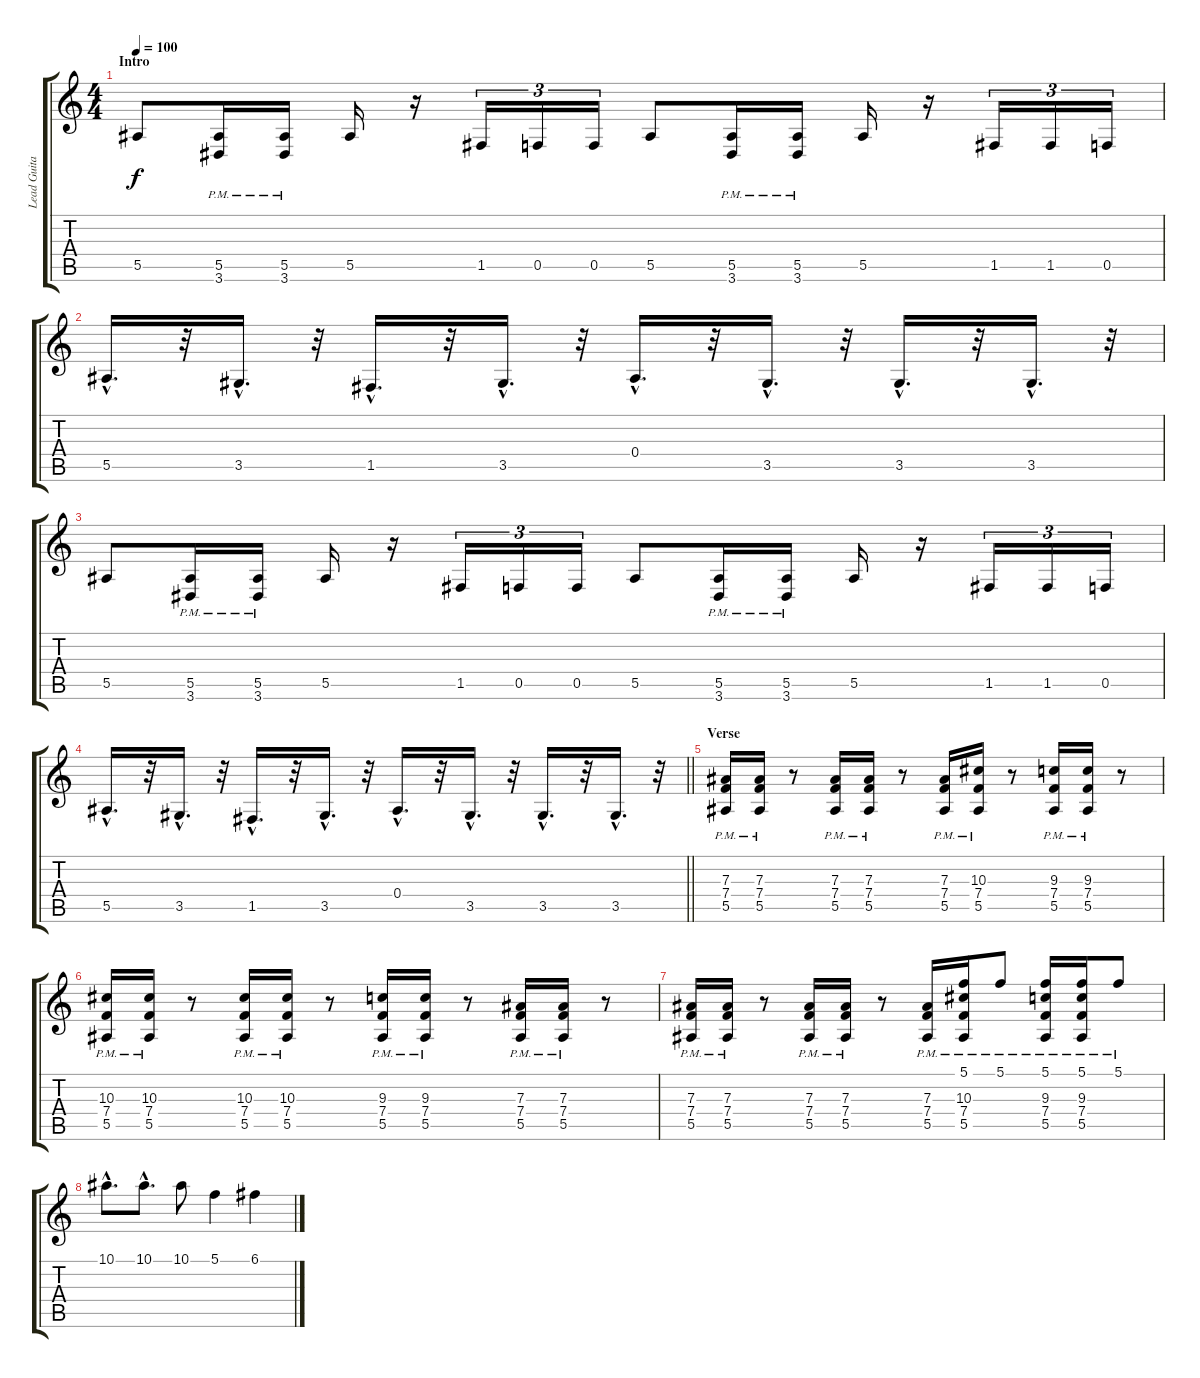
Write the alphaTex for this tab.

\track ("Lead Guitar 2" "Lead Guita") {instrument distortionguitar}
\staff {score tabs}
\tuning (C4 G3 Eb3 Bb2 F2 C2) {hide}
\ts (4 4)
\section ("" "Intro")
\tempo 100
\clef g2
\ks c
5.5.8{dy f instrument distortionguitar} (5.5{pm} 3.6{pm}).16 (5.5{pm} 3.6{pm}).16 5.5.16 r.16 1.5.16{tu (3 2)} 0.5.16{tu (3 2)} 0.5.16{tu (3 2)} 5.5.8 (5.5{pm} 3.6{pm}).16 (5.5{pm} 3.6{pm}).16 5.5.16 r.16 1.5.16{tu (3 2)} 1.5.16{tu (3 2)} 0.5.16{tu (3 2)} |
5.5{hac}.16{d} r.32 3.5{hac}.16{d} r.32 1.5{hac}.16{d} r.32 3.5{hac}.16{d} r.32 0.4{hac}.16{d} r.32 3.5{hac}.16{d} r.32 3.5{hac}.16{d} r.32 3.5{hac}.16{d} r.32 |
5.5.8 (5.5{pm} 3.6{pm}).16 (5.5{pm} 3.6{pm}).16 5.5.16 r.16 1.5.16{tu (3 2)} 0.5.16{tu (3 2)} 0.5.16{tu (3 2)} 5.5.8 (5.5{pm} 3.6{pm}).16 (5.5{pm} 3.6{pm}).16 5.5.16 r.16 1.5.16{tu (3 2)} 1.5.16{tu (3 2)} 0.5.16{tu (3 2)} |
\barLineRight lightlight
5.5{hac}.16{d} r.32 3.5{hac}.16{d} r.32 1.5{hac}.16{d} r.32 3.5{hac}.16{d} r.32 0.4{hac}.16{d} r.32 3.5{hac}.16{d} r.32 3.5{hac}.16{d} r.32 3.5{hac}.16{d} r.32 |
\section ("" "Verse")
(7.3{pm} 7.4{pm} 5.5{pm}).16{volume 10 balance 8 instrument overdrivenguitar} (7.3{pm} 7.4{pm} 5.5{pm}).16 r.8 (7.3{pm} 7.4{pm} 5.5{pm}).16 (7.3{pm} 7.4{pm} 5.5{pm}).16 r.8 (7.3{pm} 7.4{pm} 5.5{pm}).16 (10.3{pm} 7.4{pm} 5.5{pm}).16 r.8 (9.3{pm} 7.4{pm} 5.5{pm}).16 (9.3{pm} 7.4{pm} 5.5{pm}).16 r.8 |
(10.3{pm} 7.4{pm} 5.5{pm}).16 (10.3{pm} 7.4{pm} 5.5{pm}).16 r.8 (10.3{pm} 7.4{pm} 5.5{pm}).16 (10.3{pm} 7.4{pm} 5.5{pm}).16 r.8 (9.3{pm} 7.4{pm} 5.5{pm}).16 (9.3{pm} 7.4{pm} 5.5{pm}).16 r.8 (7.3{pm} 7.4{pm} 5.5{pm}).16 (7.3{pm} 7.4{pm} 5.5{pm}).16 r.8 |
(7.3{pm} 7.4{pm} 5.5{pm}).16 (7.3{pm} 7.4{pm} 5.5{pm}).16 r.8 (7.3{pm} 7.4{pm} 5.5{pm}).16 (7.3{pm} 7.4{pm} 5.5{pm}).16 r.8 (7.3{pm} 7.4{pm} 5.5{pm}).16 (5.1{pm} 10.3{pm} 7.4{pm} 5.5{pm}).16 5.1{pm}.8 (5.1{pm} 9.3{pm} 7.4{pm} 5.5{pm}).16 (5.1{pm} 9.3{pm} 7.4{pm} 5.5{pm}).16 5.1{pm}.8 |
10.1{hac}.8{d volume 11 instrument distortionguitar} 10.1{hac}.8{d} 10.1.8 5.1.4 6.1.4
